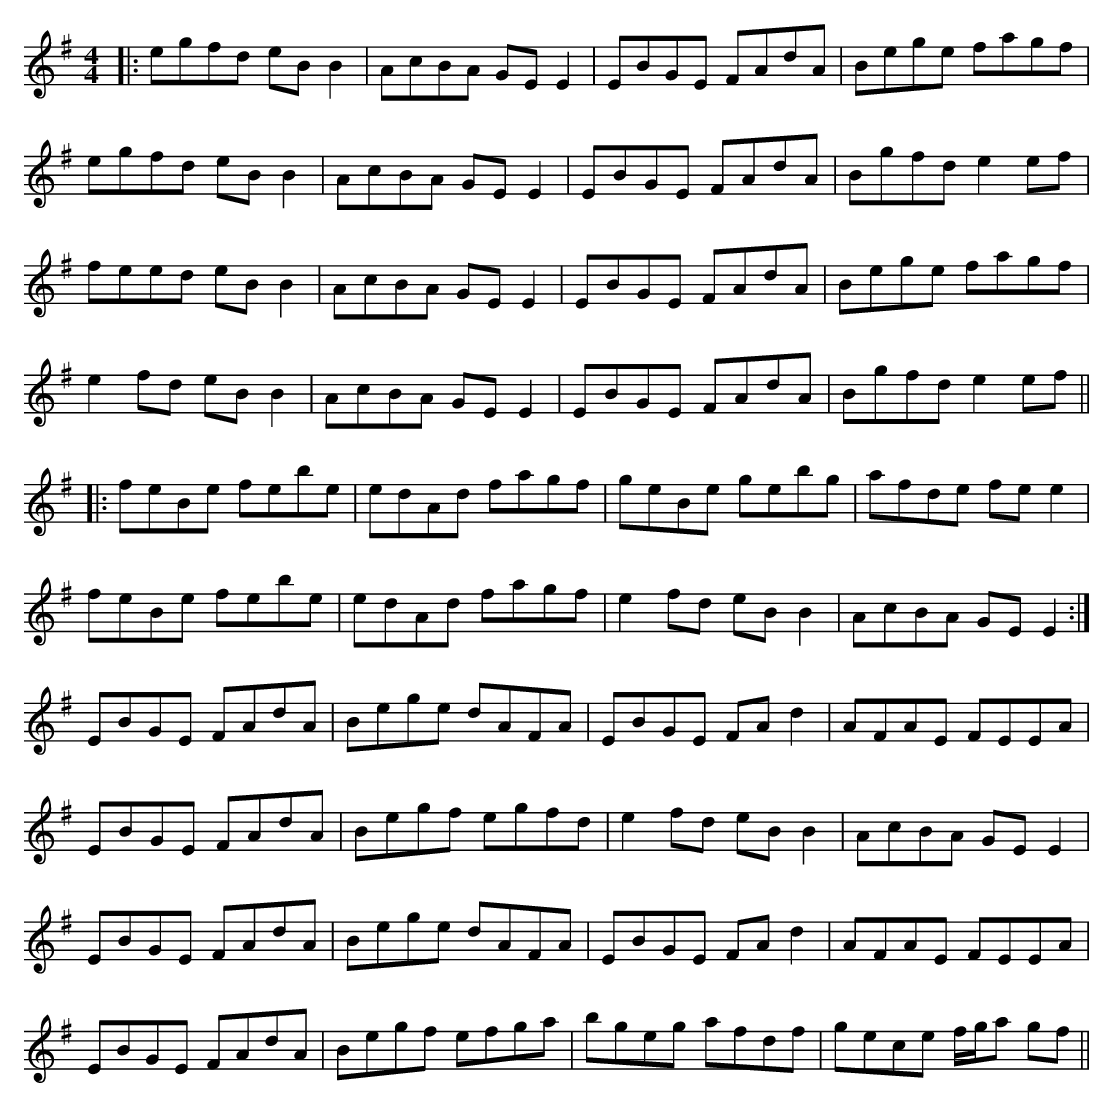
X:1
M:4/4
K:Emin
|:egfd eB B2|AcBA GE E2|EBGE FAdA|Bege fagf|
egfd eB B2|AcBA GE E2|EBGE FAdA|Bgfd e2 ef|
feed eB B2|AcBA GE E2|EBGE FAdA|Bege fagf|
e2 fd eB B2|AcBA GE E2|EBGE FAdA|Bgfd e2 ef||
|:feBe febe|edAd fagf|geBe gebg|afde fe e2|
feBe febe|edAd fagf|e2 fd eB B2|AcBA GE E2:|
EBGE FAdA|Bege dAFA|EBGE FA d2|AFAE FEEA|
EBGE FAdA|Begf egfd|e2 fd eB B2|AcBA GE E2|
EBGE FAdA|Bege dAFA|EBGE FA d2|AFAE FEEA|
EBGE FAdA|Begf efga|bgeg afdf|gece f/g/a gf||
